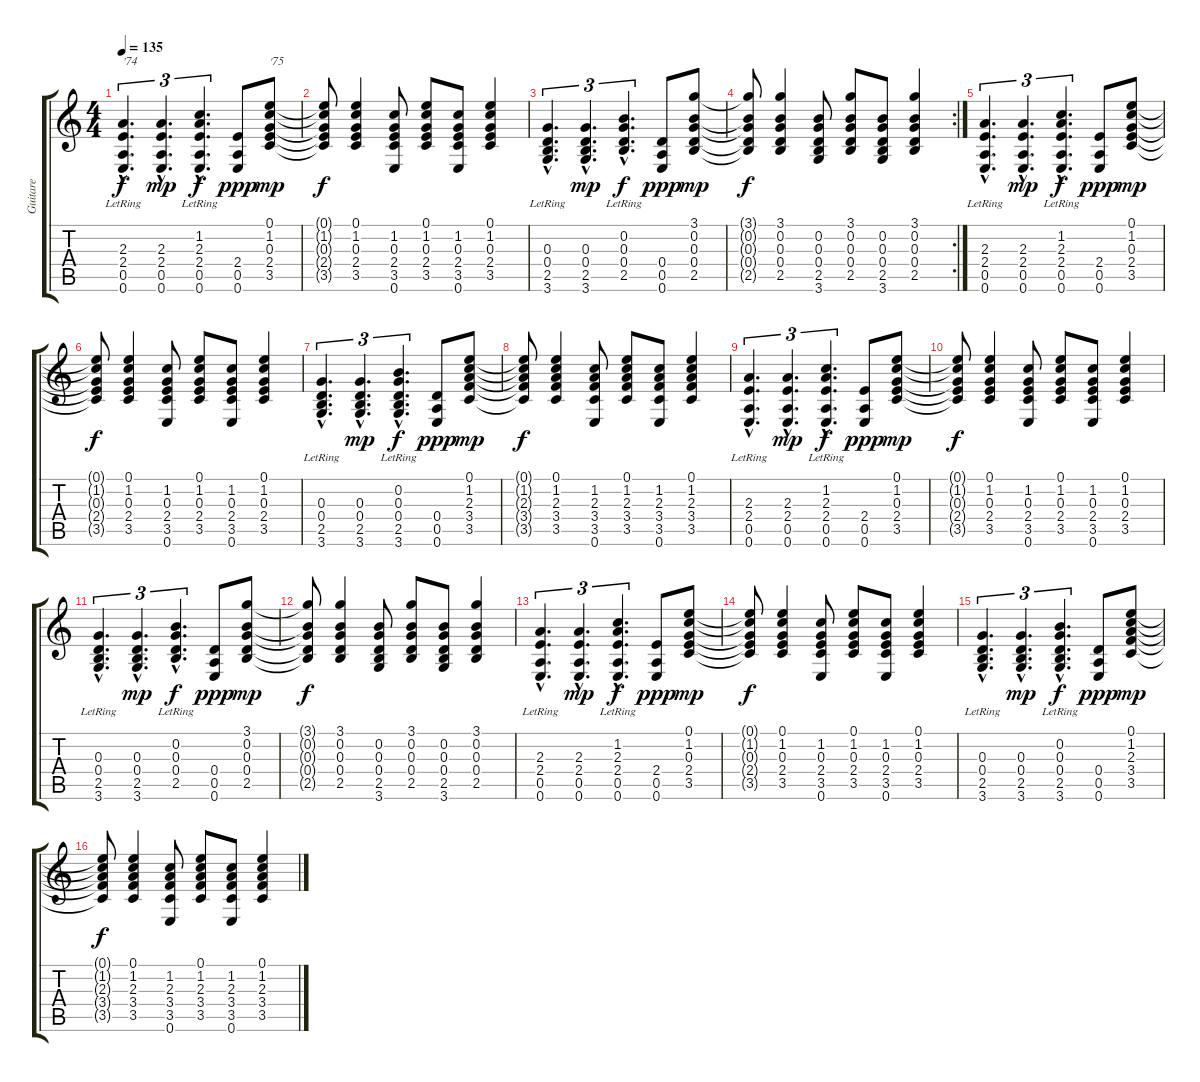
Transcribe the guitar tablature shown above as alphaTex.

\track ("Guitare" "Guitare") {instrument acousticguitarsteel}
\staff {score tabs}
\tuning (E4 B3 G3 D3 A2 E2) {hide}
\ts (4 4)
\tempo 135
\clef g2
\ks c
(2.3{hac} 2.4{hac lr} 0.5{hac lr} 0.6{hac lr}).4{d tu (3 2) txt "'74" dy f} (2.3{hac} 2.4{hac} 0.5{hac} 0.6{hac}).4{d tu (3 2) dy mp} (1.2{hac} 2.3{hac} 2.4{hac lr} 0.5{hac} 0.6{hac}).4{d tu (3 2) dy f} (2.4 0.5 0.6).8{dy ppp} (0.1 1.2 0.3 2.4 3.5).8{txt "'75" dy mp} |
(0.1{t} 1.2{t} 0.3{t} 2.4{t} 3.5{t}).8{dy f} (0.1 1.2 0.3 2.4 3.5).4 (1.2 0.3 2.4 3.5 0.6).8 (0.1 1.2 0.3 2.4 3.5).8 (1.2 0.3 2.4 3.5 0.6).8 (0.1 1.2 0.3 2.4 3.5).4 |
(0.3{hac} 0.4{hac lr} 2.5{hac lr} 3.6{hac lr}).4{d tu (3 2)} (0.3{hac} 0.4{hac} 2.5{hac} 3.6{hac}).4{d tu (3 2) dy mp} (0.2{hac} 0.3{hac} 0.4{hac lr} 2.5{hac}).4{d tu (3 2) dy f} (0.4 0.5 0.6).8{dy ppp} (3.1 0.2 0.3 0.4 2.5).8{dy mp} |
\rc 2
(3.1{t} 0.2{t} 0.3{t} 0.4{t} 2.5{t}).8{dy f} (3.1 0.2 0.3 0.4 2.5).4 (0.2 0.3 0.4 2.5 3.6).8 (3.1 0.2 0.3 0.4 2.5).8 (0.2 0.3 0.4 2.5 3.6).8 (3.1 0.2 0.3 0.4 2.5).4 |
(2.3{hac} 2.4{hac lr} 0.5{hac lr} 0.6{hac lr}).4{d tu (3 2)} (2.3{hac} 2.4{hac} 0.5{hac} 0.6{hac}).4{d tu (3 2) dy mp} (1.2{hac} 2.3{hac} 2.4{hac lr} 0.5{hac} 0.6{hac}).4{d tu (3 2) dy f} (2.4 0.5 0.6).8{dy ppp} (0.1 1.2 0.3 2.4 3.5).8{dy mp} |
(0.1{t} 1.2{t} 0.3{t} 2.4{t} 3.5{t}).8{dy f} (0.1 1.2 0.3 2.4 3.5).4 (1.2 0.3 2.4 3.5 0.6).8 (0.1 1.2 0.3 2.4 3.5).8 (1.2 0.3 2.4 3.5 0.6).8 (0.1 1.2 0.3 2.4 3.5).4 |
(0.3{hac} 0.4{hac lr} 2.5{hac lr} 3.6{hac lr}).4{d tu (3 2)} (0.3{hac} 0.4{hac} 2.5{hac} 3.6{hac}).4{d tu (3 2) dy mp} (0.2{hac} 0.3{hac} 0.4{hac lr} 2.5{hac} 3.6{hac}).4{d tu (3 2) dy f} (0.4 0.5 0.6).8{dy ppp} (0.1 1.2 2.3 3.4 3.5).8{dy mp} |
(0.1{t} 1.2{t} 2.3{t} 3.4{t} 3.5{t}).8{dy f} (0.1 1.2 2.3 3.4 3.5).4 (1.2 2.3 3.4 3.5 0.6).8 (0.1 1.2 2.3 3.4 3.5).8 (1.2 2.3 3.4 3.5 0.6).8 (0.1 1.2 2.3 3.4 3.5).4 |
(2.3{hac} 2.4{hac lr} 0.5{hac lr} 0.6{hac lr}).4{d tu (3 2)} (2.3{hac} 2.4{hac} 0.5{hac} 0.6{hac}).4{d tu (3 2) dy mp} (1.2{hac} 2.3{hac} 2.4{hac lr} 0.5{hac} 0.6{hac}).4{d tu (3 2) dy f} (2.4 0.5 0.6).8{dy ppp} (0.1 1.2 0.3 2.4 3.5).8{dy mp} |
(0.1{t} 1.2{t} 0.3{t} 2.4{t} 3.5{t}).8{dy f} (0.1 1.2 0.3 2.4 3.5).4 (1.2 0.3 2.4 3.5 0.6).8 (0.1 1.2 0.3 2.4 3.5).8 (1.2 0.3 2.4 3.5 0.6).8 (0.1 1.2 0.3 2.4 3.5).4 |
(0.3{hac} 0.4{hac lr} 2.5{hac lr} 3.6{hac lr}).4{d tu (3 2)} (0.3{hac} 0.4{hac} 2.5{hac} 3.6{hac}).4{d tu (3 2) dy mp} (0.2{hac} 0.3{hac} 0.4{hac lr} 2.5{hac}).4{d tu (3 2) dy f} (0.4 0.5 0.6).8{dy ppp} (3.1 0.2 0.3 0.4 2.5).8{dy mp} |
(3.1{t} 0.2{t} 0.3{t} 0.4{t} 2.5{t}).8{dy f} (3.1 0.2 0.3 0.4 2.5).4 (0.2 0.3 0.4 2.5 3.6).8 (3.1 0.2 0.3 0.4 2.5).8 (0.2 0.3 0.4 2.5 3.6).8 (3.1 0.2 0.3 0.4 2.5).4 |
(2.3{hac} 2.4{hac lr} 0.5{hac lr} 0.6{hac lr}).4{d tu (3 2)} (2.3{hac} 2.4{hac} 0.5{hac} 0.6{hac}).4{d tu (3 2) dy mp} (1.2{hac} 2.3{hac} 2.4{hac lr} 0.5{hac} 0.6{hac}).4{d tu (3 2) dy f} (2.4 0.5 0.6).8{dy ppp} (0.1 1.2 0.3 2.4 3.5).8{dy mp} |
(0.1{t} 1.2{t} 0.3{t} 2.4{t} 3.5{t}).8{dy f} (0.1 1.2 0.3 2.4 3.5).4 (1.2 0.3 2.4 3.5 0.6).8 (0.1 1.2 0.3 2.4 3.5).8 (1.2 0.3 2.4 3.5 0.6).8 (0.1 1.2 0.3 2.4 3.5).4 |
(0.3{hac} 0.4{hac lr} 2.5{hac lr} 3.6{hac lr}).4{d tu (3 2)} (0.3{hac} 0.4{hac} 2.5{hac} 3.6{hac}).4{d tu (3 2) dy mp} (0.2{hac} 0.3{hac} 0.4{hac lr} 2.5{hac} 3.6{hac}).4{d tu (3 2) dy f} (0.4 0.5 0.6).8{dy ppp} (0.1 1.2 2.3 3.4 3.5).8{dy mp} |
(0.1{t} 1.2{t} 2.3{t} 3.4{t} 3.5{t}).8{dy f} (0.1 1.2 2.3 3.4 3.5).4 (1.2 2.3 3.4 3.5 0.6).8 (0.1 1.2 2.3 3.4 3.5).8 (1.2 2.3 3.4 3.5 0.6).8 (0.1 1.2 2.3 3.4 3.5).4
